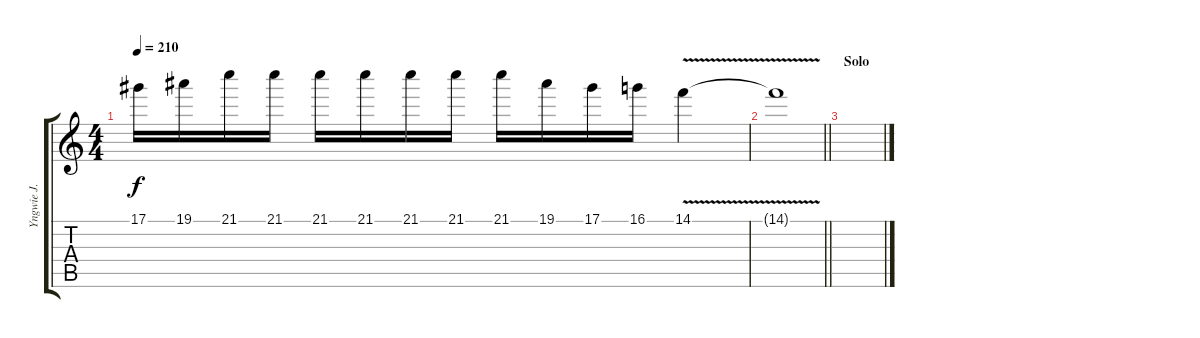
\track ("Yngwie J. Malmsteen " "Yngwie J. ") {instrument overdrivenguitar}
\staff {score tabs}
\tuning (Eb4 Bb3 Gb3 Db3 Ab2 Eb2) {hide}
\ts (4 4)
\tempo 210
\clef g2
\ks c
17.1.16{dy f} 19.1.16 21.1.16 21.1.16 21.1.16 21.1.16 21.1.16 21.1.16 21.1.16 19.1.16 17.1.16 16.1.16 14.1{v}.4 |
\barLineRight lightlight
14.1{t}.1 |
\section ("" "Solo")
